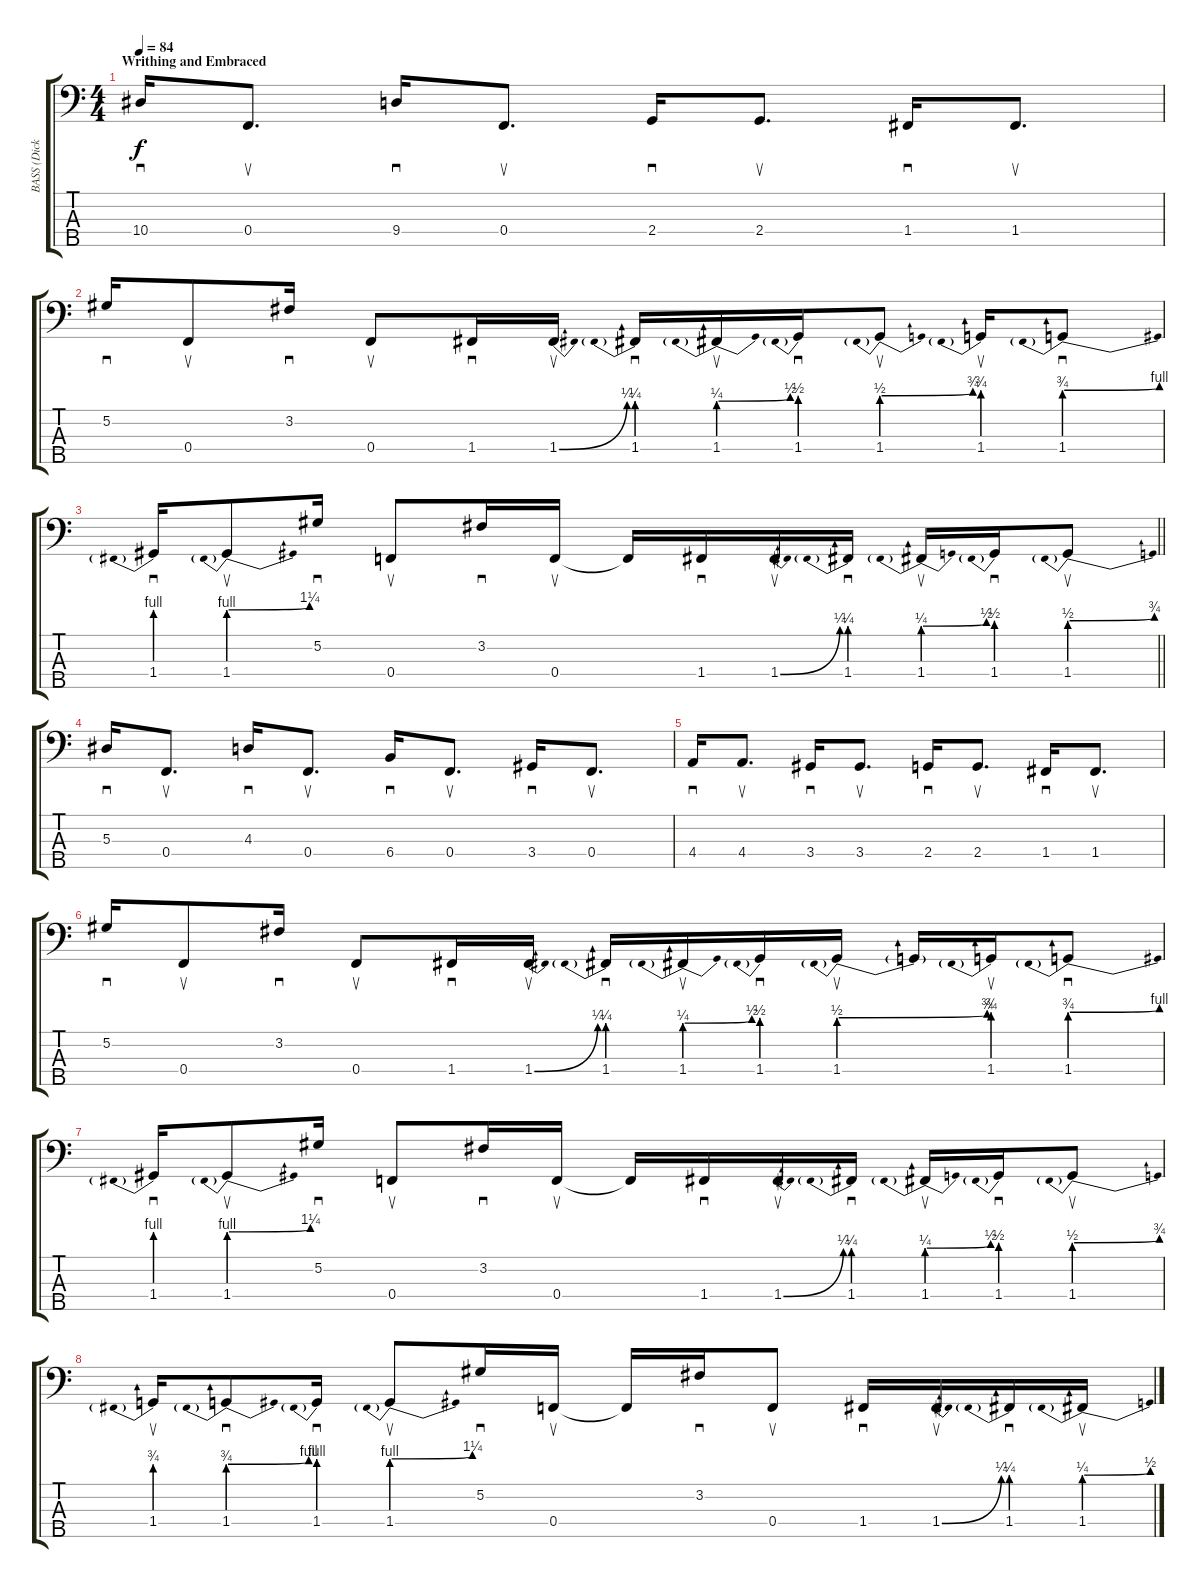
\track ("BASS (Dick Lovgren)" "BASS (Dick") {instrument slapbass1}
\staff {score tabs}
\tuning (Ab2 Eb2 Bb1 F1 C1) {hide}
\ts (4 4)
\section ("" "Writhing and Embraced")
\tempo 84
\clef f4
\ks c
10.4.16{sd dy f} 0.4.8{d su} 9.4.16{sd} 0.4.8{d su} 2.4.16{sd} 2.4.8{d su} 1.4.16{sd} 1.4.8{d su} |
5.2.16{sd} 0.4.8{su} 3.2.16{sd} 0.4.8{su} 1.4.16{sd} 1.4{be (bend 0 0 60 1)}.16{su} 1.4{be (prebend 0 1 60 1)}.16{sd} 1.4{be (prebendbend 0 1 60 2)}.16{su} 1.4{be (prebend 0 2 60 2)}.16{sd} 1.4{be (prebendbend 0 2 60 3)}.8{su} 1.4{be (prebend 0 3 60 3)}.16{su} 1.4{be (prebendbend 0 3 60 4)}.8{sd} |
\barLineRight lightlight
1.4{be (prebend 0 4 60 4)}.16{sd} 1.4{be (prebendbend 0 4 60 5)}.8{su} 5.2.16{sd} 0.4.8{su} 3.2.16{sd} 0.4.16{su} 0.4{t}.16 1.4.16{sd} 1.4{be (bend 0 0 60 1)}.16{su} 1.4{be (prebend 0 1 60 1)}.16{sd} 1.4{be (prebendbend 0 1 60 2)}.16{su} 1.4{be (prebend 0 2 60 2)}.16{sd} 1.4{be (prebendbend 0 2 60 3)}.8{su} |
5.3.16{sd} 0.4.8{d su} 4.3.16{sd} 0.4.8{d su} 6.4.16{sd} 0.4.8{d su} 3.4.16{sd} 0.4.8{d su} |
4.4.16{sd} 4.4.8{d su} 3.4.16{sd} 3.4.8{d su} 2.4.16{sd} 2.4.8{d su} 1.4.16{sd} 1.4.8{d su} |
5.2.16{sd} 0.4.8{su} 3.2.16{sd} 0.4.8{su} 1.4.16{sd} 1.4{be (bend 0 0 60 1)}.16{su} 1.4{be (prebend 0 1 60 1)}.16{sd} 1.4{be (prebendbend 0 1 60 2)}.16{su} 1.4{be (prebend 0 2 60 2)}.16{sd} 1.4{be (prebendbend 0 2 60 3)}.16{su} 1.4{t}.16 1.4{be (prebend 0 3 60 3)}.16{su} 1.4{be (prebendbend 0 3 60 4)}.8{sd} |
1.4{be (prebend 0 4 60 4)}.16{sd} 1.4{be (prebendbend 0 4 60 5)}.8{su} 5.2.16{sd} 0.4.8{su} 3.2.16{sd} 0.4.16{su} 0.4{t}.16 1.4.16{sd} 1.4{be (bend 0 0 60 1)}.16{su} 1.4{be (prebend 0 1 60 1)}.16{sd} 1.4{be (prebendbend 0 1 60 2)}.16{su} 1.4{be (prebend 0 2 60 2)}.16{sd} 1.4{be (prebendbend 0 2 60 3)}.8{su} |
1.4{be (prebend 0 3 60 3)}.16{su} 1.4{be (prebendbend 0 3 60 4)}.8{sd} 1.4{be (prebend 0 4 60 4)}.16{sd} 1.4{be (prebendbend 0 4 60 5)}.8{su} 5.2.16{sd} 0.4.16{su} 0.4{t}.16 3.2.16{sd} 0.4.8{su} 1.4.16{sd} 1.4{be (bend 0 0 60 1)}.16{su} 1.4{be (prebend 0 1 60 1)}.16{sd} 1.4{be (prebendbend 0 1 60 2)}.16{su}
